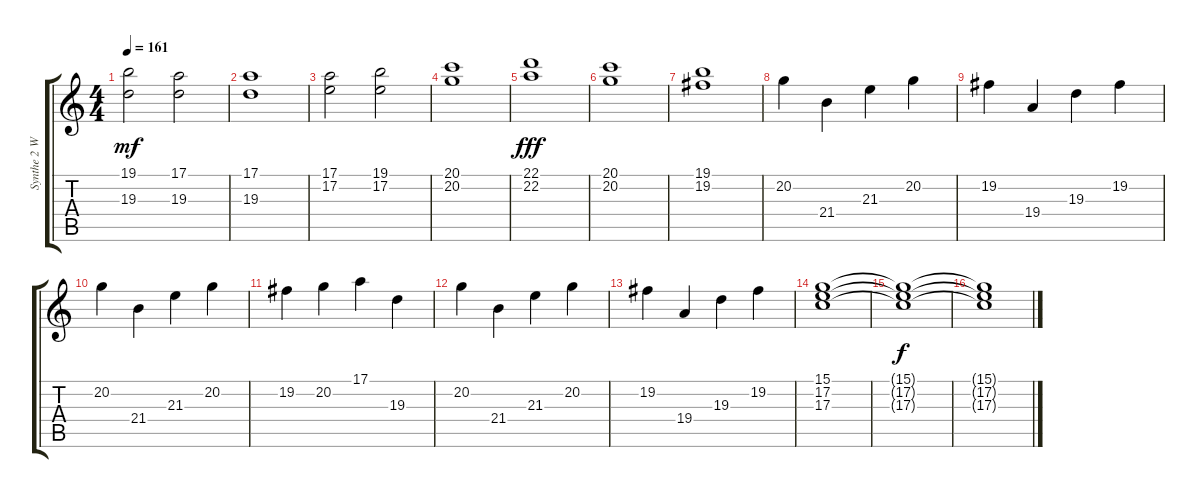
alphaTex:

\track ("Synthe 2 Wind" "Synthe 2 W") {instrument pad2warm}
\staff {score tabs}
\tuning (E4 B3 G3 D3 A2 E2) {hide}
\ts (4 4)
\tempo 161
\clef g2
\ks c
(19.1 19.3).2{dy mf} (17.1 19.3).2 |
(17.1 19.3).1 |
(17.1 17.2).2 (19.1 17.2).2 |
(20.1 20.2).1 |
(22.1 22.2).1{dy fff} |
(20.1 20.2).1 |
(19.1 19.2).1 |
20.2.4 21.4.4 21.3.4 20.2.4 |
19.2.4 19.4.4 19.3.4 19.2.4 |
20.2.4 21.4.4 21.3.4 20.2.4 |
19.2.4 20.2.4 17.1.4 19.3.4 |
20.2.4 21.4.4 21.3.4 20.2.4 |
19.2.4 19.4.4 19.3.4 19.2.4 |
(15.1 17.2 17.3).1 |
(15.1{t} 17.2{t} 17.3{t}).1{dy f} |
(15.1{t} 17.2{t} 17.3{t}).1
